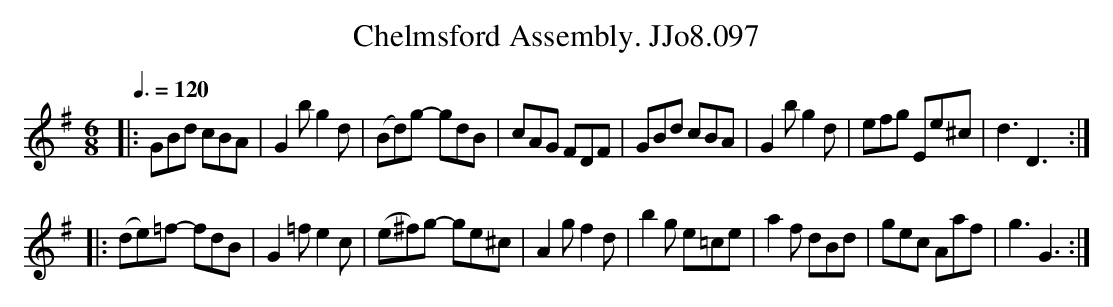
X:1
T:Chelmsford Assembly. JJo8.097
M:6/8
L:1/8
Q:3/8=120
K:G
|:GBd cBA|G2bg2d|(Bd)g- gdB|cAG FDF|GBd cBA|G2bg2d|efg Ee^c|d3D3:|
|:(de)=f- fdB|G2=fe2c|(e^f)g- ge^c|A2gf2d|b2g e=ce|a2f dBd|gec Aaf|g3G3:|
